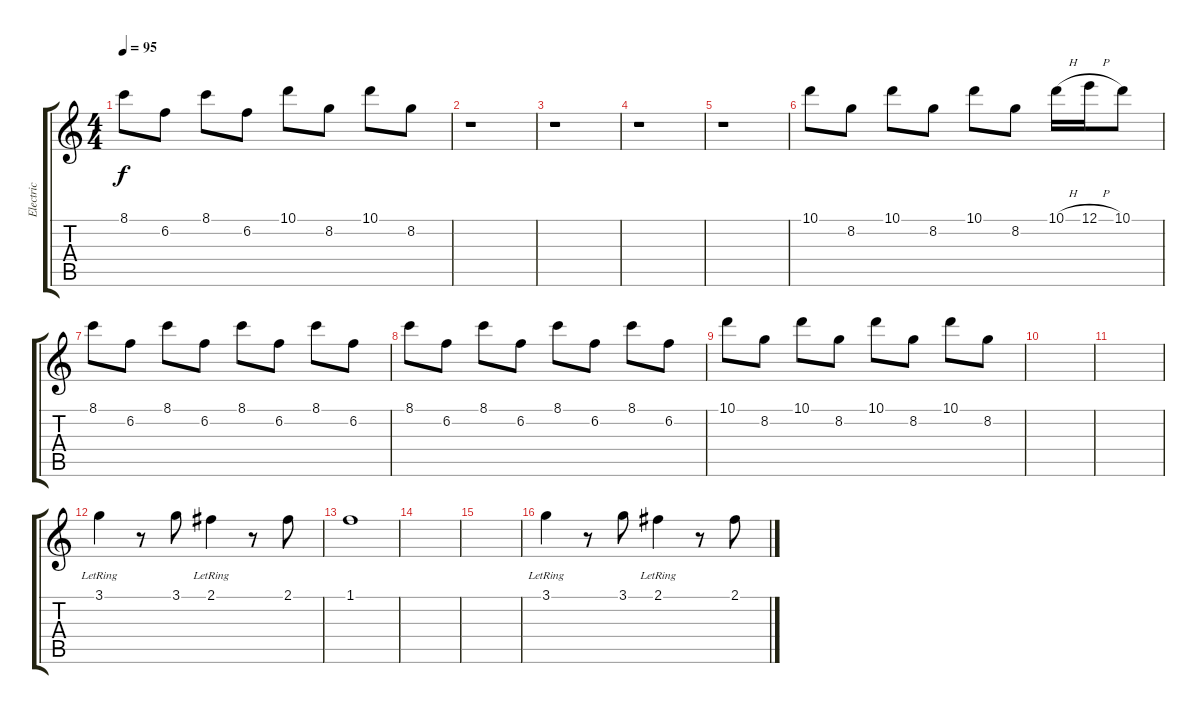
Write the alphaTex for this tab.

\track ("Electric" "Electric") {instrument electricguitarclean}
\staff {score tabs}
\tuning (E4 B3 G3 D3 A2 E2) {hide}
\ts (4 4)
\tempo 95
\clef g2
\ks c
8.1.8{dy f} 6.2.8 8.1.8 6.2.8 10.1.8 8.2.8 10.1.8 8.2.8 |
r.1 |
r.1 |
r.1 |
r.1 |
10.1.8 8.2.8 10.1.8 8.2.8 10.1.8 8.2.8 10.1{h}.16 12.1{h}.16 10.1.8 |
8.1.8 6.2.8 8.1.8 6.2.8 8.1.8 6.2.8 8.1.8 6.2.8 |
8.1.8 6.2.8 8.1.8 6.2.8 8.1.8 6.2.8 8.1.8 6.2.8 |
10.1.8 8.2.8 10.1.8 8.2.8 10.1.8 8.2.8 10.1.8 8.2.8 |
|
|
3.1{lr}.4 r.8 3.1.8 2.1{lr}.4 r.8 2.1.8 |
1.1.1 |
|
|
3.1{lr}.4 r.8 3.1.8 2.1{lr}.4 r.8 2.1.8
